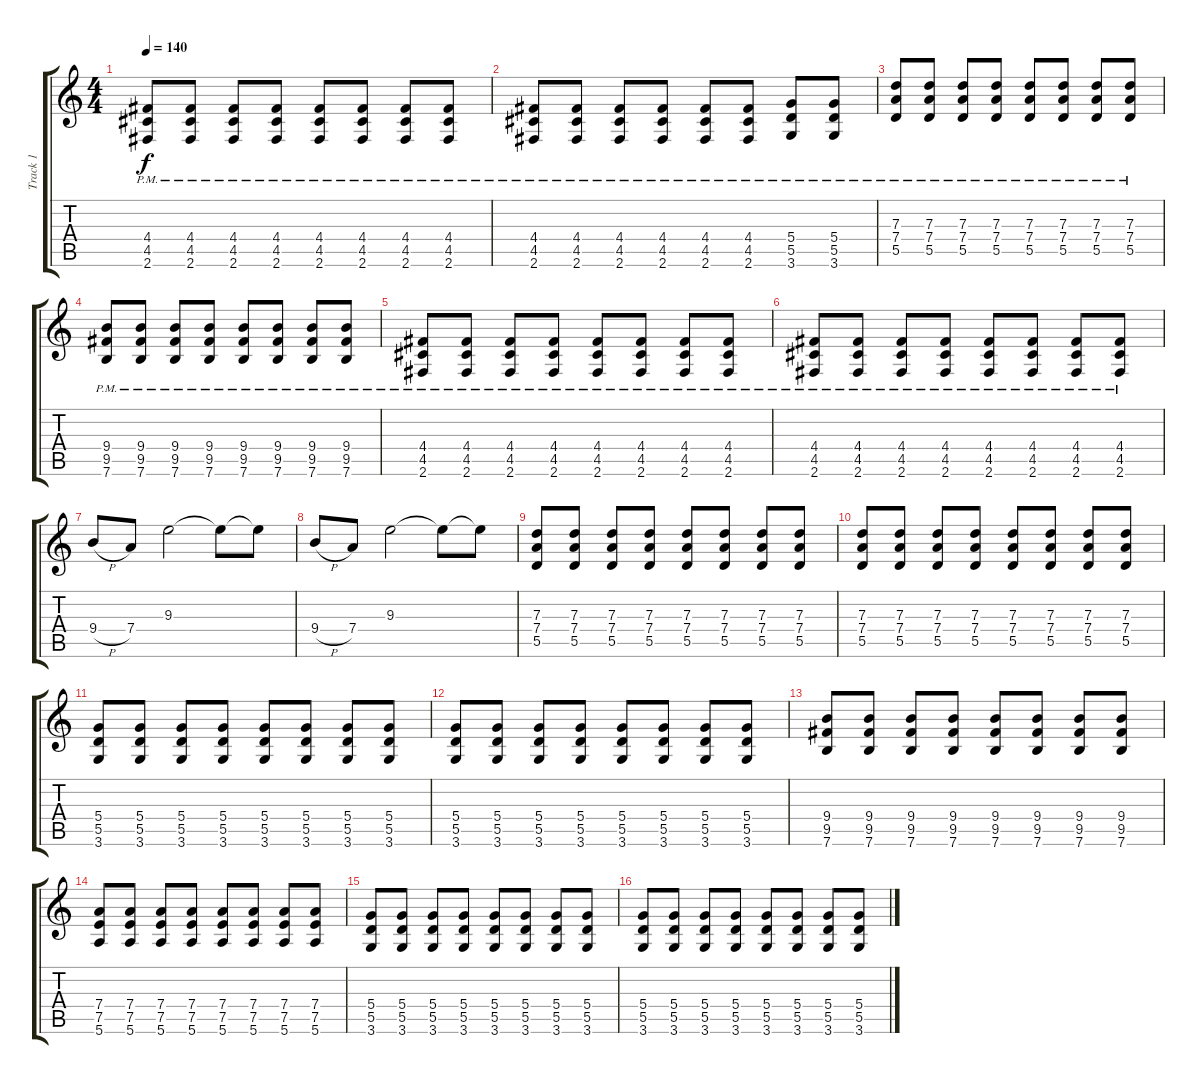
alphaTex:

\track ("Track 1" "Track 1") {instrument distortionguitar}
\staff {score tabs}
\tuning (E4 B3 G3 D3 A2 E2) {hide}
\ts (4 4)
\tempo 140
\clef g2
\ks c
(4.4{pm} 4.5{pm} 2.6{pm}).8{dy f} (4.4{pm} 4.5{pm} 2.6{pm}).8 (4.4{pm} 4.5{pm} 2.6{pm}).8 (4.4{pm} 4.5{pm} 2.6{pm}).8 (4.4{pm} 4.5{pm} 2.6{pm}).8 (4.4{pm} 4.5{pm} 2.6{pm}).8 (4.4{pm} 4.5{pm} 2.6{pm}).8 (4.4{pm} 4.5{pm} 2.6{pm}).8 |
(4.4{pm} 4.5{pm} 2.6{pm}).8 (4.4{pm} 4.5{pm} 2.6{pm}).8 (4.4{pm} 4.5{pm} 2.6{pm}).8 (4.4{pm} 4.5{pm} 2.6{pm}).8 (4.4{pm} 4.5{pm} 2.6{pm}).8 (4.4{pm} 4.5{pm} 2.6{pm}).8 (5.4{pm} 5.5{pm} 3.6{pm}).8 (5.4{pm} 5.5{pm} 3.6{pm}).8 |
(7.3{pm} 7.4{pm} 5.5{pm}).8 (7.3{pm} 7.4{pm} 5.5{pm}).8 (7.3{pm} 7.4{pm} 5.5{pm}).8 (7.3{pm} 7.4{pm} 5.5{pm}).8 (7.3{pm} 7.4{pm} 5.5{pm}).8 (7.3{pm} 7.4{pm} 5.5{pm}).8 (7.3{pm} 7.4{pm} 5.5{pm}).8 (7.3{pm} 7.4{pm} 5.5{pm}).8 |
(9.4{pm} 9.5{pm} 7.6{pm}).8 (9.4{pm} 9.5{pm} 7.6{pm}).8 (9.4{pm} 9.5{pm} 7.6{pm}).8 (9.4{pm} 9.5{pm} 7.6{pm}).8 (9.4{pm} 9.5{pm} 7.6{pm}).8 (9.4{pm} 9.5{pm} 7.6{pm}).8 (9.4{pm} 9.5{pm} 7.6{pm}).8 (9.4{pm} 9.5{pm} 7.6{pm}).8 |
(4.4{pm} 4.5{pm} 2.6{pm}).8 (4.4{pm} 4.5{pm} 2.6{pm}).8 (4.4{pm} 4.5{pm} 2.6{pm}).8 (4.4{pm} 4.5{pm} 2.6{pm}).8 (4.4{pm} 4.5{pm} 2.6{pm}).8 (4.4{pm} 4.5{pm} 2.6{pm}).8 (4.4{pm} 4.5{pm} 2.6{pm}).8 (4.4{pm} 4.5{pm} 2.6{pm}).8 |
(4.4{pm} 4.5{pm} 2.6{pm}).8 (4.4{pm} 4.5{pm} 2.6{pm}).8 (4.4{pm} 4.5{pm} 2.6{pm}).8 (4.4{pm} 4.5{pm} 2.6{pm}).8 (4.4{pm} 4.5{pm} 2.6{pm}).8 (4.4{pm} 4.5{pm} 2.6{pm}).8 (4.4{pm} 4.5{pm} 2.6{pm}).8 (4.4{pm} 4.5{pm} 2.6{pm}).8 |
9.4{h}.8 7.4.8 9.3.2 9.3{t}.8 9.3{t}.8 |
9.4{h}.8 7.4.8 9.3.2 9.3{t}.8 9.3{t}.8 |
(7.3 7.4 5.5).8 (7.3 7.4 5.5).8 (7.3 7.4 5.5).8 (7.3 7.4 5.5).8 (7.3 7.4 5.5).8 (7.3 7.4 5.5).8 (7.3 7.4 5.5).8 (7.3 7.4 5.5).8 |
(7.3 7.4 5.5).8 (7.3 7.4 5.5).8 (7.3 7.4 5.5).8 (7.3 7.4 5.5).8 (7.3 7.4 5.5).8 (7.3 7.4 5.5).8 (7.3 7.4 5.5).8 (7.3 7.4 5.5).8 |
(5.4 5.5 3.6).8 (5.4 5.5 3.6).8 (5.4 5.5 3.6).8 (5.4 5.5 3.6).8 (5.4 5.5 3.6).8 (5.4 5.5 3.6).8 (5.4 5.5 3.6).8 (5.4 5.5 3.6).8 |
(5.4 5.5 3.6).8 (5.4 5.5 3.6).8 (5.4 5.5 3.6).8 (5.4 5.5 3.6).8 (5.4 5.5 3.6).8 (5.4 5.5 3.6).8 (5.4 5.5 3.6).8 (5.4 5.5 3.6).8 |
(9.4 9.5 7.6).8 (9.4 9.5 7.6).8 (9.4 9.5 7.6).8 (9.4 9.5 7.6).8 (9.4 9.5 7.6).8 (9.4 9.5 7.6).8 (9.4 9.5 7.6).8 (9.4 9.5 7.6).8 |
(7.4 7.5 5.6).8 (7.4 7.5 5.6).8 (7.4 7.5 5.6).8 (7.4 7.5 5.6).8 (7.4 7.5 5.6).8 (7.4 7.5 5.6).8 (7.4 7.5 5.6).8 (7.4 7.5 5.6).8 |
(5.4 5.5 3.6).8 (5.4 5.5 3.6).8 (5.4 5.5 3.6).8 (5.4 5.5 3.6).8 (5.4 5.5 3.6).8 (5.4 5.5 3.6).8 (5.4 5.5 3.6).8 (5.4 5.5 3.6).8 |
(5.4 5.5 3.6).8 (5.4 5.5 3.6).8 (5.4 5.5 3.6).8 (5.4 5.5 3.6).8 (5.4 5.5 3.6).8 (5.4 5.5 3.6).8 (5.4 5.5 3.6).8 (5.4 5.5 3.6).8
